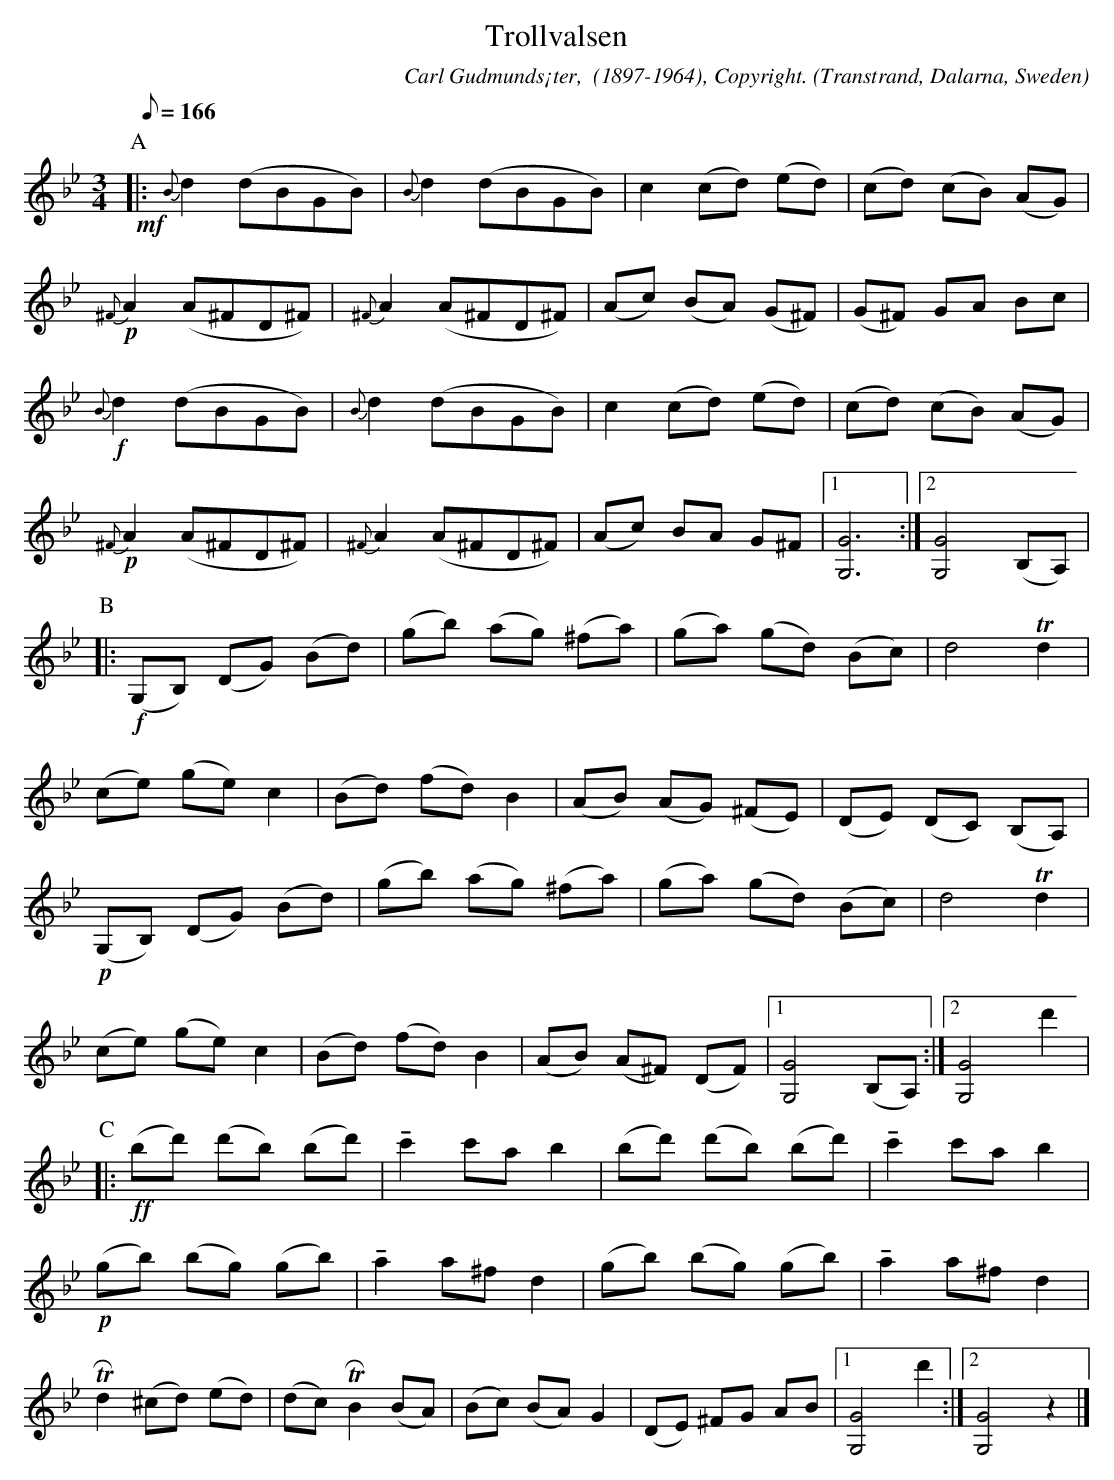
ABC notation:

X:1
T: Trollvalsen
O: Transtrand, Dalarna, Sweden
M: 3/4
C: Carl Gudmunds¡ter,  (1897-1964), Copyright.
Q:166 Allegro
K: Gm
P:A
+mf+ |: {B}d2 (dBGB) | {B}d2 (dBGB) | c2 (cd) (ed) | (cd) (cB) (AG) |
+p+ {^F}A2 (A^FD^F) | {^F}A2 (A^FD^F) | (Ac) (BA) (G^F) | (G^F) GA Bc |
+f+ {B}d2 (dBGB) | {B}d2 (dBGB) |  c2 (cd) (ed) | (cd) (cB) (AG) |
+p+ {^F}A2 (A^FD^F) | {^F}A2 (A^FD^F) | (Ac) BA G^F |1 [G6G,6] :|2 [G4G,4] (B,A,)|
P:B
|: +f+ (G,B,) (DG) (Bd) | (gb) (ag) (^fa) | (ga) (gd) (Bc) | d4 Td2 |
(ce) (ge) c2 | (Bd) (fd) B2 | (AB) (AG) (^FE) | (DE) (DC) (B,A,) |
+p+ (G,B,) (DG) (Bd) | (gb) (ag) (^fa) | (ga) (gd) (Bc) | d4 Td2 |
(ce) (ge) c2 | (Bd) (fd) B2 | (AB) (A^F) (DF) |1 [G4G,4] (B,A,) :|2 [G4G,4] d'2|
P:C
|: +ff+ (bd') (d'b) (bd') | !tenuto!c'2 c'a b2 | (bd') (d'b) (bd') | !tenuto! c'2 c'a b2 |
+p+ (gb) (bg) (gb) | !tenuto! a2 a^f d2 | (gb) (bg) (gb) | !tenuto! a2 a^f d2 |
TRd2 (^cd) (ed) | (dc) TRB2 (BA) | (Bc) (BA) G2 | (DE) ^FG AB |1 [G4G,4] d'2 :|2 [G4G,4] z2 |]
